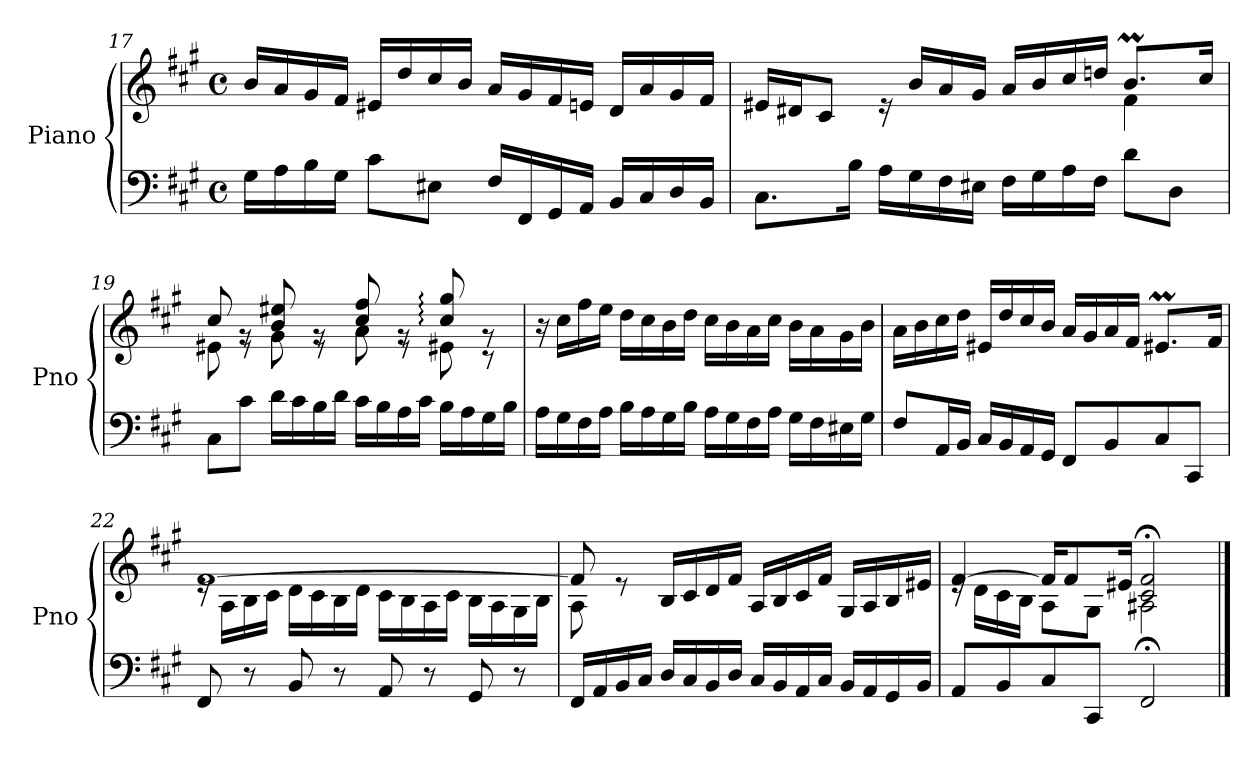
**kern	**kern
*part1	*part1
*staff2	*staff1
*I"Piano	*
*I'Pno	*
*clefF4	*clefG2
*k[f#c#g#]	*k[f#c#g#]
*M4/4	*M4/4
*met(c)	*met(c)
=17	=17
16G#\LL	16b/LL
16A\	16a/
16B\	16g#/
16G#\JJ	16f#/JJ
8c#\L	16e#X/LL
.	16dd/
8E#X\J	16cc#/
.	16b/JJ
16F#/LL	16a/LL
16FF#/	16g#/
16GG#/	16f#/
16AA/JJ	16en/JJ
16BB/LL	16d/LL
16C#/	16a/
16D/	16g#/
16BB/JJ	16f#/JJ
=18	=18
*	*^
8.C#\L	16e#X/LL	2.ryy
.	16d#X/J	.
.	8c#/J	.
16B\Jk	.	.
16A\LL	16re	.
16G#\	16b/LL	.
16F#\	16a/	.
16E#X\JJ	16g#/JJ	.
16F#\LL	16a/LL	.
16G#\	16b/	.
16A\	16cc#/	.
16F#\JJ	16ddn/JJ	.
8d\L	8.bM/L	4f#\
8D\J	.	.
.	16cc#/Jk	.
!!LO:LB:g=z	!!
=19	=19	=19
8C#\L	8cc#/	8e#X\
8c#\J	8rg	8r
16d\LL	8b/ 8ee#X/	8g#\
16c#\	.	.
16B\	8rg	8r
16d\JJ	.	.
16c#\LL	8cc#/ 8ff#/	8a\
16B\	.	.
16A\	8rg	8r
16c#\JJ	.	.
16B\LL	8cc#/: 8gg#/:	8e#X\
16A\	.	.
16G#\	8rg	8r
16B\JJ	.	.
*	*v	*v
=20	=20
16A\LL	16r
16G#\	16cc#\LL
16F#\	16ff#\
16A\JJ	16ee\JJ
16B\LL	16dd\LL
16A\	16cc#\
16G#\	16b\
16B\JJ	16dd\JJ
16A\LL	16cc#\LL
16G#\	16b\
16F#\	16a\
16A\JJ	16cc#\JJ
16G#\LL	16b\LL
16F#\	16a\
16E#X\	16g#\
16G#\JJ	16b\JJ
=21	=21
8F#/L	16a\LL
.	16b\
16AA/L	16cc#\
16BB/JJ	16dd\JJ
16C#/LL	16e#X/LL
16BB/	16dd/
16AA/	16cc#/
16GG#/JJ	16b/JJ
8FF#/L	16a/LL
.	16g#/
8BB/	16a/
.	16f#/JJ
8C#/	8.e#Xm/L
8CC#/J	.
.	16f#/Jk
!!LO:LB:g=z
=22	=22
*	*^
8FF#/	[1f#	16re
.	.	16A\LL
8r	.	16B\
.	.	16c#\JJ
8BB/	.	16d\LL
.	.	16c#\
8r	.	16B\
.	.	16d\JJ
8AA/	.	16c#\LL
.	.	16B\
8r	.	16A\
.	.	16c#\JJ
8GG#/	.	16B\LL
.	.	16A\
8r	.	16G#\
.	.	16B\JJ
=23	=23	=23
16FF#/LL	8f#/]	8A\
16AA/	.	.
16BB/	8re	8ryy
16C#/JJ	.	.
16D/LL	16B/LL	2.ryy
16C#/	16c#/	.
16BB/	16d/	.
16D/JJ	16f#/JJ	.
16C#/LL	16A/LL	.
16BB/	16B/	.
16AA/	16c#/	.
16C#/JJ	16f#/JJ	.
16BB/LL	16G#/LL	.
16AA/	16A/	.
16GG#/	16B/	.
16BB/JJ	16e#X/JJ	.
=24	=24	=24
8AA/L	[4f#/	16re
.	.	16d\LL
8BB/	.	16c#\
.	.	16B\JJ
8C#/	16f#/KL]	8A\L
.	8f#/	.
8CC#/J	.	8G#\J
.	16e#X/Jk	.
2FF#;/	2c#/;< 2f#/;<	2A#X\
*	*v	*v
==	==
*-	*-
